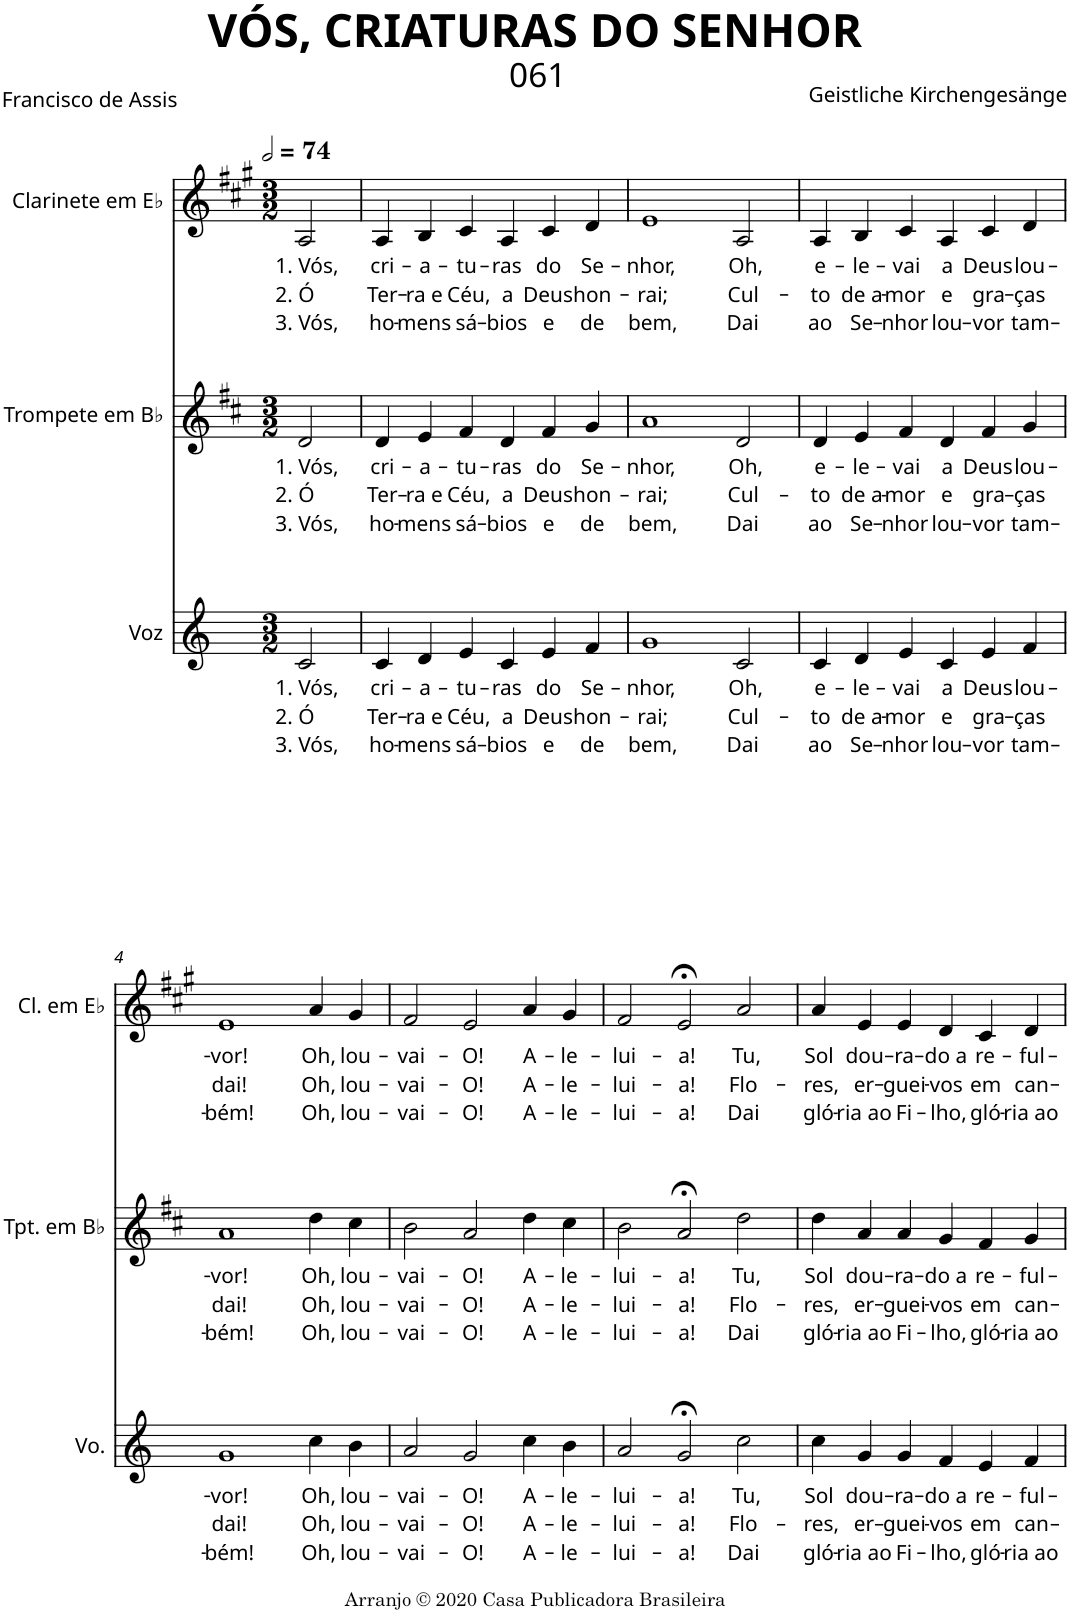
**kern	**text	**text	**text	**kern	**text	**text	**text	**kern	**text	**text	**text
*part3	*part3	*part3	*part3	*part2	*part2	*part2	*part2	*part1	*part1	*part1	*part1
*staff3	*staff3	*staff3	*staff3	*staff2	*staff2	*staff2	*staff2	*staff1	*staff1	*staff1	*staff1
*I"Voz	*	*	*	*I"Trompete em Bb	*	*	*	*I"Clarinete em Eb	*	*	*
*I'Vo.	*	*	*	*I'Tpt. em Bb	*	*	*	*I'Cl. em Eb	*	*	*
*clefG2	*	*	*	*clefG2	*	*	*	*clefG2	*	*	*
*	*	*	*	*Trd1c2	*	*	*	*Trd-2c-3	*	*	*
*k[]	*	*	*	*k[f#c#]	*	*	*	*k[f#c#g#]	*	*	*
*M3/2	*	*	*	*M3/2	*	*	*	*M3/2	*	*	*
*MM148	*	*	*	*MM148	*	*	*	*MM148	*	*	*
=	=	=	=	=	=	=	=	=	=	=	=
!	!LO:LY:b	!LO:LY:b	!LO:LY:b	!	!LO:LY:b	!LO:LY:b	!LO:LY:b	!	!LO:LY:b	!LO:LY:b	!LO:LY:b
2c/	1. Vós,	2. Ó	3. Vós,	2d/	1. Vós,	2. Ó	3. Vós,	2A/	1. Vós,	2. Ó	3. Vós,
=1	=1	=1	=1	=1	=1	=1	=1	=1	=1	=1	=1
!	!LO:LY:b	!LO:LY:b	!LO:LY:b	!	!LO:LY:b	!LO:LY:b	!LO:LY:b	!	!LO:LY:b	!LO:LY:b	!LO:LY:b
4c/	cri-	Ter-	ho-	4d/	cri-	Ter-	ho-	4A/	cri-	Ter-	ho-
!	!LO:LY:b	!LO:LY:b	!LO:LY:b	!	!LO:LY:b	!LO:LY:b	!LO:LY:b	!	!LO:LY:b	!LO:LY:b	!LO:LY:b
4d/	-a-	-ra e	-mens	4e/	-a-	-ra e	-mens	4B/	-a-	-ra e	-mens
!	!LO:LY:b	!LO:LY:b	!LO:LY:b	!	!LO:LY:b	!LO:LY:b	!LO:LY:b	!	!LO:LY:b	!LO:LY:b	!LO:LY:b
4e/	-tu-	Céu,	sá-	4f#/	-tu-	Céu,	sá-	4c#/	-tu-	Céu,	sá-
!	!LO:LY:b	!LO:LY:b	!LO:LY:b	!	!LO:LY:b	!LO:LY:b	!LO:LY:b	!	!LO:LY:b	!LO:LY:b	!LO:LY:b
4c/	-ras	a	-bios	4d/	-ras	a	-bios	4A/	-ras	a	-bios
!	!LO:LY:b	!LO:LY:b	!LO:LY:b	!	!LO:LY:b	!LO:LY:b	!LO:LY:b	!	!LO:LY:b	!LO:LY:b	!LO:LY:b
4e/	do	Deus	e	4f#/	do	Deus	e	4c#/	do	Deus	e
!	!LO:LY:b	!LO:LY:b	!LO:LY:b	!	!LO:LY:b	!LO:LY:b	!LO:LY:b	!	!LO:LY:b	!LO:LY:b	!LO:LY:b
4f/	Se-	hon-	de	4g/	Se-	hon-	de	4d/	Se-	hon-	de
=2	=2	=2	=2	=2	=2	=2	=2	=2	=2	=2	=2
!	!LO:LY:b	!LO:LY:b	!LO:LY:b	!	!LO:LY:b	!LO:LY:b	!LO:LY:b	!	!LO:LY:b	!LO:LY:b	!LO:LY:b
1g	-nhor,	-rai;	bem,	1a	-nhor,	-rai;	bem,	1e	-nhor,	-rai;	bem,
!	!LO:LY:b	!LO:LY:b	!LO:LY:b	!	!LO:LY:b	!LO:LY:b	!LO:LY:b	!	!LO:LY:b	!LO:LY:b	!LO:LY:b
2c/	Oh,	Cul-	Dai	2d/	Oh,	Cul-	Dai	2A/	Oh,	Cul-	Dai
=3	=3	=3	=3	=3	=3	=3	=3	=3	=3	=3	=3
!	!LO:LY:b	!LO:LY:b	!LO:LY:b	!	!LO:LY:b	!LO:LY:b	!LO:LY:b	!	!LO:LY:b	!LO:LY:b	!LO:LY:b
4c/	e-	-to	ao	4d/	e-	-to	ao	4A/	e-	-to	ao
!	!LO:LY:b	!LO:LY:b	!LO:LY:b	!	!LO:LY:b	!LO:LY:b	!LO:LY:b	!	!LO:LY:b	!LO:LY:b	!LO:LY:b
4d/	-le-	de a-	Se-	4e/	-le-	de a-	Se-	4B/	-le-	de a-	Se-
!	!LO:LY:b	!LO:LY:b	!LO:LY:b	!	!LO:LY:b	!LO:LY:b	!LO:LY:b	!	!LO:LY:b	!LO:LY:b	!LO:LY:b
4e/	-vai	-mor	-nhor	4f#/	-vai	-mor	-nhor	4c#/	-vai	-mor	-nhor
!	!LO:LY:b	!LO:LY:b	!LO:LY:b	!	!LO:LY:b	!LO:LY:b	!LO:LY:b	!	!LO:LY:b	!LO:LY:b	!LO:LY:b
4c/	a	e	lou-	4d/	a	e	lou-	4A/	a	e	lou-
!	!LO:LY:b	!LO:LY:b	!LO:LY:b	!	!LO:LY:b	!LO:LY:b	!LO:LY:b	!	!LO:LY:b	!LO:LY:b	!LO:LY:b
4e/	Deus	gra-	-vor	4f#/	Deus	gra-	-vor	4c#/	Deus	gra-	-vor
!	!LO:LY:b	!LO:LY:b	!LO:LY:b	!	!LO:LY:b	!LO:LY:b	!LO:LY:b	!	!LO:LY:b	!LO:LY:b	!LO:LY:b
4f/	lou-	-ças	tam-	4g/	lou-	-ças	tam-	4d/	lou-	-ças	tam-
!!LO:LB:g=z
=4	=4	=4	=4	=4	=4	=4	=4	=4	=4	=4	=4
!	!LO:LY:b	!LO:LY:b	!LO:LY:b	!	!LO:LY:b	!LO:LY:b	!LO:LY:b	!	!LO:LY:b	!LO:LY:b	!LO:LY:b
1g	-vor!	dai!	-bém!	1a	-vor!	dai!	-bém!	1e	-vor!	dai!	-bém!
!	!LO:LY:b	!LO:LY:b	!LO:LY:b	!	!LO:LY:b	!LO:LY:b	!LO:LY:b	!	!LO:LY:b	!LO:LY:b	!LO:LY:b
4cc\	Oh,	Oh,	Oh,	4dd\	Oh,	Oh,	Oh,	4a/	Oh,	Oh,	Oh,
!	!LO:LY:b	!LO:LY:b	!LO:LY:b	!	!LO:LY:b	!LO:LY:b	!LO:LY:b	!	!LO:LY:b	!LO:LY:b	!LO:LY:b
4b\	lou-	lou-	lou-	4cc#\	lou-	lou-	lou-	4g#/	lou-	lou-	lou-
=5	=5	=5	=5	=5	=5	=5	=5	=5	=5	=5	=5
!	!LO:LY:b	!LO:LY:b	!LO:LY:b	!	!LO:LY:b	!LO:LY:b	!LO:LY:b	!	!LO:LY:b	!LO:LY:b	!LO:LY:b
2a/	-vai-	-vai-	-vai-	2b\	-vai-	-vai-	-vai-	2f#/	-vai-	-vai-	-vai-
!	!LO:LY:b	!LO:LY:b	!LO:LY:b	!	!LO:LY:b	!LO:LY:b	!LO:LY:b	!	!LO:LY:b	!LO:LY:b	!LO:LY:b
2g/	-O!	-O!	-O!	2a/	-O!	-O!	-O!	2e/	-O!	-O!	-O!
!	!LO:LY:b	!LO:LY:b	!LO:LY:b	!	!LO:LY:b	!LO:LY:b	!LO:LY:b	!	!LO:LY:b	!LO:LY:b	!LO:LY:b
4cc\	A-	A-	A-	4dd\	A-	A-	A-	4a/	A-	A-	A-
!	!LO:LY:b	!LO:LY:b	!LO:LY:b	!	!LO:LY:b	!LO:LY:b	!LO:LY:b	!	!LO:LY:b	!LO:LY:b	!LO:LY:b
4b\	-le-	-le-	-le-	4cc#\	-le-	-le-	-le-	4g#/	-le-	-le-	-le-
=6	=6	=6	=6	=6	=6	=6	=6	=6	=6	=6	=6
!	!LO:LY:b	!LO:LY:b	!LO:LY:b	!	!LO:LY:b	!LO:LY:b	!LO:LY:b	!	!LO:LY:b	!LO:LY:b	!LO:LY:b
2a/	-lui-	-lui-	-lui-	2b\	-lui-	-lui-	-lui-	2f#/	-lui-	-lui-	-lui-
!	!LO:LY:b	!LO:LY:b	!LO:LY:b	!	!LO:LY:b	!LO:LY:b	!LO:LY:b	!	!LO:LY:b	!LO:LY:b	!LO:LY:b
2g;</	-a!	-a!	-a!	2a;</	-a!	-a!	-a!	2e;</	-a!	-a!	-a!
!	!LO:LY:b	!LO:LY:b	!LO:LY:b	!	!LO:LY:b	!LO:LY:b	!LO:LY:b	!	!LO:LY:b	!LO:LY:b	!LO:LY:b
2cc\	Tu,	Flo-	Dai	2dd\	Tu,	Flo-	Dai	2a/	Tu,	Flo-	Dai
=7	=7	=7	=7	=7	=7	=7	=7	=7	=7	=7	=7
!	!LO:LY:b	!LO:LY:b	!LO:LY:b	!	!LO:LY:b	!LO:LY:b	!LO:LY:b	!	!LO:LY:b	!LO:LY:b	!LO:LY:b
4cc\	Sol	-res,	gló-	4dd\	Sol	-res,	gló-	4a/	Sol	-res,	gló-
!	!LO:LY:b	!LO:LY:b	!LO:LY:b	!	!LO:LY:b	!LO:LY:b	!LO:LY:b	!	!LO:LY:b	!LO:LY:b	!LO:LY:b
4g/	dou-	er-	-ria ao	4a/	dou-	er-	-ria ao	4e/	dou-	er-	-ria ao
!	!LO:LY:b	!LO:LY:b	!LO:LY:b	!	!LO:LY:b	!LO:LY:b	!LO:LY:b	!	!LO:LY:b	!LO:LY:b	!LO:LY:b
4g/	-ra-	-guei-	Fi-	4a/	-ra-	-guei-	Fi-	4e/	-ra-	-guei-	Fi-
!	!LO:LY:b	!LO:LY:b	!LO:LY:b	!	!LO:LY:b	!LO:LY:b	!LO:LY:b	!	!LO:LY:b	!LO:LY:b	!LO:LY:b
4f/	-do a	-vos	-lho,	4g/	-do a	-vos	-lho,	4d/	-do a	-vos	-lho,
!	!LO:LY:b	!LO:LY:b	!LO:LY:b	!	!LO:LY:b	!LO:LY:b	!LO:LY:b	!	!LO:LY:b	!LO:LY:b	!LO:LY:b
4e/	re-	em	gló-	4f#/	re-	em	gló-	4c#/	re-	em	gló-
!	!LO:LY:b	!LO:LY:b	!LO:LY:b	!	!LO:LY:b	!LO:LY:b	!LO:LY:b	!	!LO:LY:b	!LO:LY:b	!LO:LY:b
4f/	-ful-	can-	-ria ao	4g/	-ful-	can-	-ria ao	4d/	-ful-	can-	-ria ao
=	=	=	=	=	=	=	=	=	=	=	=
*-	*-	*-	*-	*-	*-	*-	*-	*-	*-	*-	*-
